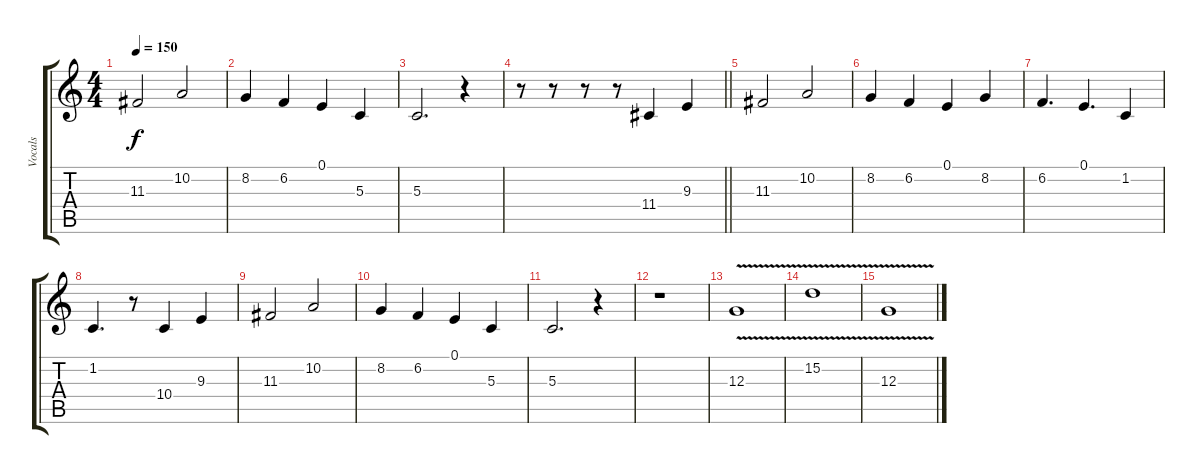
\track ("Vocals" "Vocals") {instrument lead1square}
\staff {score tabs}
\tuning (E4 B3 G3 D3 A2 D2) {hide}
\ts (4 4)
\tempo 150
\clef g2
\ks c
11.3.2{dy f} 10.2.2 |
8.2.4 6.2.4 0.1.4 5.3.4 |
5.3.2{d} r.4 |
\barLineRight lightlight
r.8 r.8 r.8 r.8 11.4.4 9.3.4 |
11.3.2 10.2.2 |
8.2.4 6.2.4 0.1.4 8.2.4 |
6.2.4{d} 0.1.4{d} 1.2.4 |
1.2.4{d} r.8 10.4.4 9.3.4 |
11.3.2 10.2.2 |
8.2.4 6.2.4 0.1.4 5.3.4 |
5.3.2{d} r.4 |
r.1 |
12.3{v}.1 |
15.2{v}.1 |
12.3{v}.1
